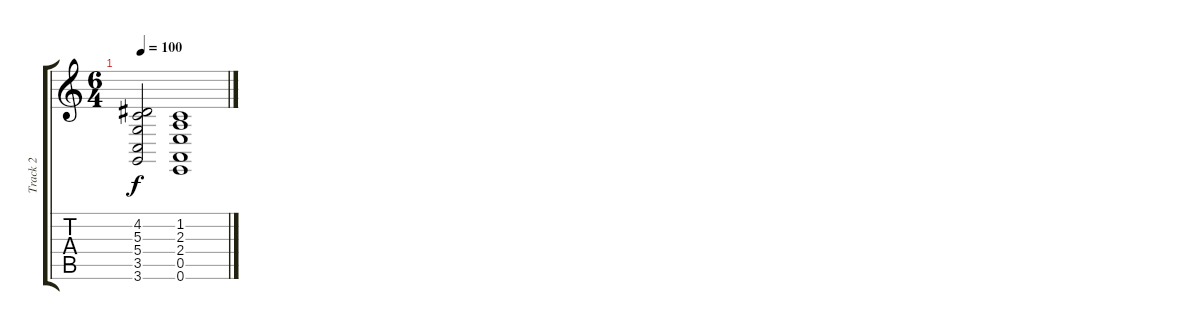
\track ("Track 2" "Track 2") {instrument electricgrandpiano}
\staff {score tabs}
\tuning (E4 B3 G3 D3 A2 E2) {hide}
\ts (6 4)
\tempo 100
\clef g2
\ks c
(4.2{t} 5.3{t} 5.4{t} 3.5{t} 3.6{t}).2{dy f} (1.2 2.3 2.4 0.5 0.6).1
